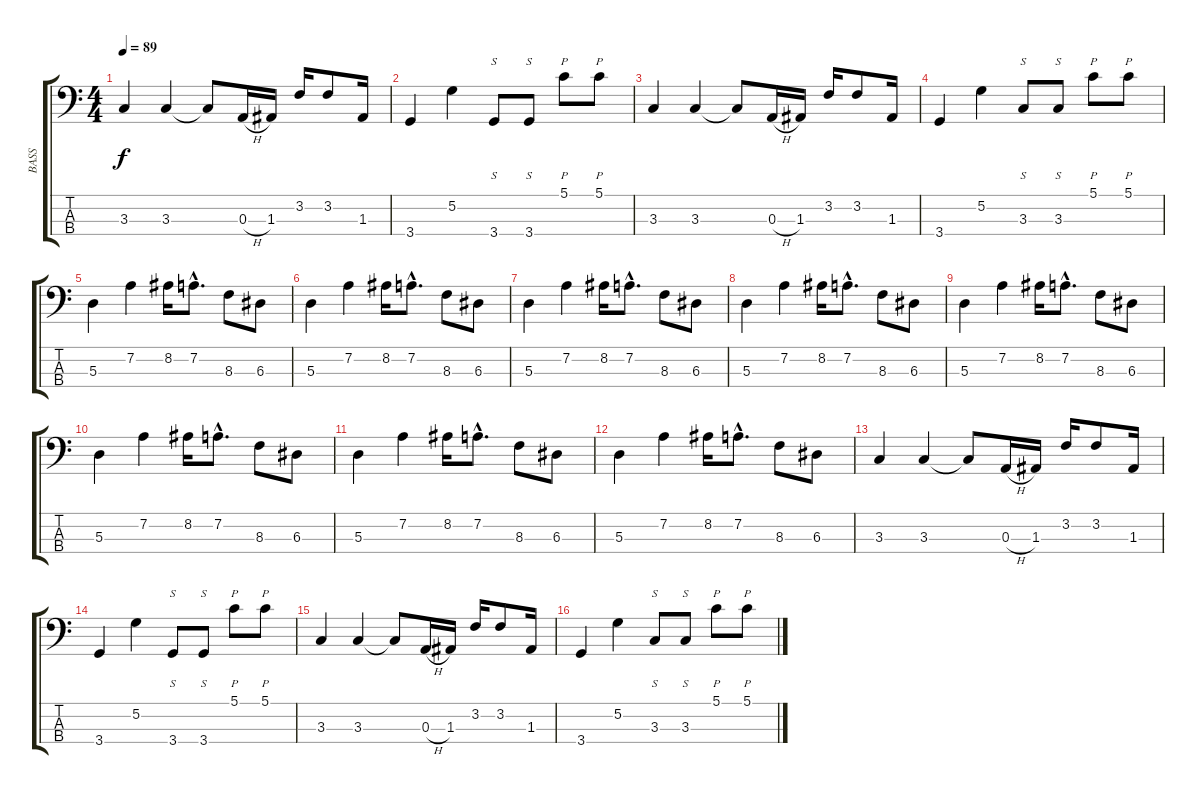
\track ("BASS" "BASS") {instrument electricbassfinger}
\staff {score tabs}
\tuning (G2 D2 A1 E1) {hide}
\ts (4 4)
\tempo 89
\clef f4
\ks c
3.3.4{dy f} 3.3.4 3.3{t}.8 0.3{h}.16 1.3.16 3.2.16 3.2.8 1.3.16 |
3.4.4 5.2.4 3.4.8{s} 3.4.8{s} 5.1.8{p} 5.1.8{p} |
3.3.4 3.3.4 3.3{t}.8 0.3{h}.16 1.3.16 3.2.16 3.2.8 1.3.16 |
3.4.4 5.2.4 3.3.8{s} 3.3.8{s} 5.1.8{p} 5.1.8{p} |
5.3.4 7.2.4 8.2.16 7.2{hac}.8{d} 8.3.8 6.3.8 |
5.3.4 7.2.4 8.2.16 7.2{hac}.8{d} 8.3.8 6.3.8 |
5.3.4 7.2.4 8.2.16 7.2{hac}.8{d} 8.3.8 6.3.8 |
5.3.4 7.2.4 8.2.16 7.2{hac}.8{d} 8.3.8 6.3.8 |
5.3.4 7.2.4 8.2.16 7.2{hac}.8{d} 8.3.8 6.3.8 |
5.3.4 7.2.4 8.2.16 7.2{hac}.8{d} 8.3.8 6.3.8 |
5.3.4 7.2.4 8.2.16 7.2{hac}.8{d} 8.3.8 6.3.8 |
5.3.4 7.2.4 8.2.16 7.2{hac}.8{d} 8.3.8 6.3.8 |
3.3.4 3.3.4 3.3{t}.8 0.3{h}.16 1.3.16 3.2.16 3.2.8 1.3.16 |
3.4.4 5.2.4 3.4.8{s} 3.4.8{s} 5.1.8{p} 5.1.8{p} |
3.3.4 3.3.4 3.3{t}.8 0.3{h}.16 1.3.16 3.2.16 3.2.8 1.3.16 |
3.4.4 5.2.4 3.3.8{s} 3.3.8{s} 5.1.8{p} 5.1.8{p}
